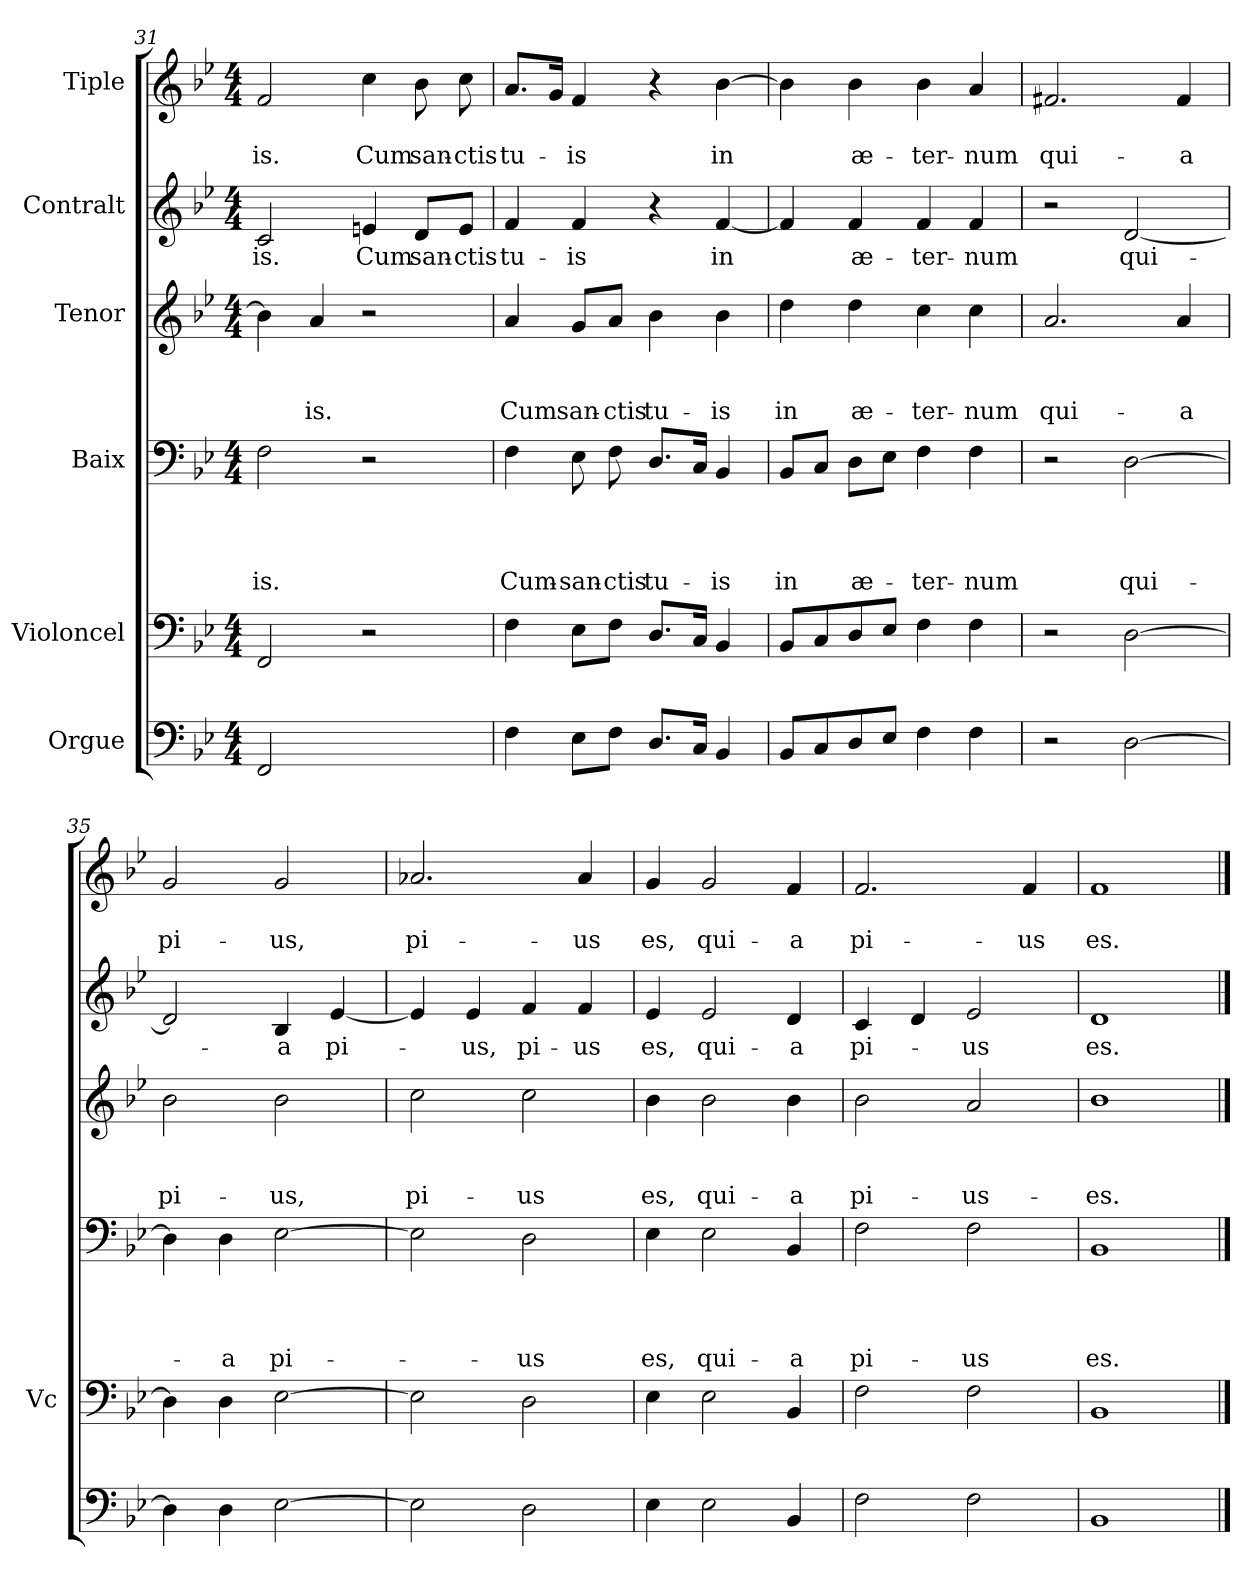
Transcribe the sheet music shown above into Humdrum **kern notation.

**kern	**kern	**kern	**text	**text	**text	**text	**kern	**text	**text	**text	**kern	**text	**kern	**text	**text
*part6	*part5	*part4	*part4	*part4	*part4	*part4	*part3	*part3	*part3	*part3	*part2	*part2	*part1	*part1	*part1
*staff6	*staff5	*staff4	*staff4	*staff4	*staff4	*staff4	*staff3	*staff3	*staff3	*staff3	*staff2	*staff2	*staff1	*staff1	*staff1
*I"Orgue	*I"Violoncel	*I"Baix	*	*	*	*	*I"Tenor	*	*	*	*I"Contralt	*	*I"Tiple	*	*
*	*I'Vc	*	*	*	*	*	*	*	*	*	*	*	*	*	*
*clefF4	*clefF4	*clefF4	*	*	*	*	*clefG2	*	*	*	*clefG2	*	*clefG2	*	*
*k[b-e-]	*k[b-e-]	*k[b-e-]	*	*	*	*	*k[b-e-]	*	*	*	*k[b-e-]	*	*k[b-e-]	*	*
*B-:	*B-:	*B-:	*	*	*	*	*B-:	*	*	*	*B-:	*	*B-:	*	*
*M4/4	*M4/4	*M4/4	*	*	*	*	*M4/4	*	*	*	*M4/4	*	*M4/4	*	*
=31	=31	=31	=31	=31	=31	=31	=31	=31	=31	=31	=31	=31	=31	=31	=31
!	!	!	!	!	!	!LO:LY:b	!	!	!	!	!	!LO:LY:b	!	!	!LO:LY:b
2FF/	2FF/	2F\	.	.	.	is.	4b-\]	.	.	.	2c/	-is.	2f/	.	is.
!	!	!	!	!	!	!	!	!	!	!LO:LY:b	!	!	!	!	!
.	.	.	.	.	.	.	4a/	.	.	is.	.	.	.	.	.
!	!	!	!	!	!	!	!	!	!	!	!	!LO:LY:b	!	!	!LO:LY:b
2ryy	2r	2r	.	.	.	.	2r	.	.	.	4en/	Cum	4cc\	.	Cum
!	!	!	!	!	!	!	!	!	!	!	!	!LO:LY:b	!	!	!LO:LY:b
.	.	.	.	.	.	.	.	.	.	.	8d/L	san-	8b-\	.	san-
!	!	!	!	!	!	!	!	!	!	!	!	!LO:LY:b	!	!	!LO:LY:b
.	.	.	.	.	.	.	.	.	.	.	8e/J	-ctis	8cc\	.	-ctis
=32	=32	=32	=32	=32	=32	=32	=32	=32	=32	=32	=32	=32	=32	=32	=32
!	!	!	!	!	!	!LO:LY:b	!	!	!	!LO:LY:b	!	!LO:LY:b	!	!	!LO:LY:b
4F\	4F\	4F\	.	.	.	Cum-	4a/	.	.	Cum	4f/	tu-	8.a/L	.	tu-
.	.	.	.	.	.	.	.	.	.	.	.	.	16g/Jk	.	.
!	!	!	!	!	!	!LO:LY:b	!	!	!	!LO:LY:b	!	!LO:LY:b	!	!	!LO:LY:b
8E-\L	8E-\L	8E-\	.	.	.	-san-	8g/L	.	.	san-	4f/	-is	4f/	.	-is
!	!	!	!	!	!	!LO:LY:b	!	!	!	!LO:LY:b	!	!	!	!	!
8F\J	8F\J	8F\	.	.	.	-ctis	8a/J	.	.	-ctis	.	.	.	.	.
!	!	!	!	!	!	!LO:LY:b	!	!	!	!LO:LY:b	!	!	!	!	!
8.D/L	8.D/L	8.D/L	.	.	.	tu-	4b-\	.	.	tu-	4r	.	4r	.	.
16C/Jk	16C/Jk	16C/Jk	.	.	.	.	.	.	.	.	.	.	.	.	.
!	!	!	!	!	!	!LO:LY:b	!	!	!	!LO:LY:b	!	!LO:LY:b	!	!	!LO:LY:b
4BB-/	4BB-/	4BB-/	.	.	.	-is	4b-\	.	.	-is	[<4f/	in	[>4b-\	.	in
=33	=33	=33	=33	=33	=33	=33	=33	=33	=33	=33	=33	=33	=33	=33	=33
!	!	!	!	!	!	!LO:LY:b	!	!	!	!LO:LY:b	!	!	!	!	!
8BB-/L	8BB-/L	8BB-/L	.	.	.	in	4dd\	.	.	in	4f/]	.	4b-\]	.	.
8C/	8C/	8C/J	.	.	.	.	.	.	.	.	.	.	.	.	.
!	!	!	!	!	!	!LO:LY:b	!	!	!	!LO:LY:b	!	!LO:LY:b	!	!	!LO:LY:b
8D/	8D/	8D\L	.	.	.	æ-	4dd\	.	.	æ-	4f/	æ-	4b-\	.	æ-
8E-/J	8E-/J	8E-\J	.	.	.	.	.	.	.	.	.	.	.	.	.
!	!	!	!	!	!	!LO:LY:b	!	!	!	!LO:LY:b	!	!LO:LY:b	!	!	!LO:LY:b
4F\	4F\	4F\	.	.	.	-ter-	4cc\	.	.	-ter-	4f/	-ter-	4b-\	.	-ter-
!	!	!	!	!	!	!LO:LY:b	!	!	!	!LO:LY:b	!	!LO:LY:b	!	!	!LO:LY:b
4F\	4F\	4F\	.	.	.	-num	4cc\	.	.	-num	4f/	-num	4a/	.	-num
=34	=34	=34	=34	=34	=34	=34	=34	=34	=34	=34	=34	=34	=34	=34	=34
!	!	!	!	!	!	!	!	!	!	!LO:LY:b	!	!	!	!	!LO:LY:b
2r	2r	2r	.	.	.	.	2.a/	.	.	qui-	2r	.	2.f#X/	.	qui-
!	!	!	!	!	!	!LO:LY:b	!	!	!	!	!	!LO:LY:b	!	!	!
[>2D\	[>2D\	[>2D\	.	.	.	qui-	.	.	.	.	[<2d/	qui-	.	.	.
!	!	!	!	!	!	!	!	!	!	!LO:LY:b	!	!	!	!	!LO:LY:b
.	.	.	.	.	.	.	4a/	.	.	-a	.	.	4f#/	.	-a
!!LO:PB:g=z
=35	=35	=35	=35	=35	=35	=35	=35	=35	=35	=35	=35	=35	=35	=35	=35
!	!	!	!	!	!	!	!	!	!	!LO:LY:b	!	!	!	!	!LO:LY:b
4D\]	4D\]	4D\]	.	.	.	.	2b-\	.	.	pi-	2d/]	.	2g/	.	pi-
!	!	!	!	!	!	!LO:LY:b	!	!	!	!	!	!	!	!	!
4D\	4D\	4D\	.	.	.	-a	.	.	.	.	.	.	.	.	.
!	!	!	!	!	!	!LO:LY:b	!	!	!	!LO:LY:b	!	!LO:LY:b	!	!	!LO:LY:b
[>2E-\	[>2E-\	[>2E-\	.	.	.	pi-	2b-\	.	.	-us,	4B-/	-a	2g/	.	-us,
!	!	!	!	!	!	!	!	!	!	!	!	!LO:LY:b	!	!	!
.	.	.	.	.	.	.	.	.	.	.	[<4e-/	pi-	.	.	.
=36	=36	=36	=36	=36	=36	=36	=36	=36	=36	=36	=36	=36	=36	=36	=36
!	!	!	!	!	!	!	!	!	!	!LO:LY:b	!	!	!	!	!LO:LY:b
2E-\]	2E-\]	2E-\]	.	.	.	.	2cc\	.	.	pi-	4e-/]	.	2.a-X/	.	pi-
!	!	!	!	!	!	!	!	!	!	!	!	!LO:LY:b	!	!	!
.	.	.	.	.	.	.	.	.	.	.	4e-/	-us,	.	.	.
!	!	!	!	!	!	!LO:LY:b	!	!	!	!LO:LY:b	!	!LO:LY:b	!	!	!
2D\	2D\	2D\	.	.	.	-us	2cc\	.	.	-us	4f/	pi-	.	.	.
!	!	!	!	!	!	!	!	!	!	!	!	!LO:LY:b	!	!	!LO:LY:b
.	.	.	.	.	.	.	.	.	.	.	4f/	-us	4a-/	.	-us
=37	=37	=37	=37	=37	=37	=37	=37	=37	=37	=37	=37	=37	=37	=37	=37
!	!	!	!	!	!	!LO:LY:b	!	!	!	!LO:LY:b	!	!LO:LY:b	!	!	!LO:LY:b
4E-\	4E-\	4E-\	.	.	.	es,	4b-\	.	.	es,	4e-/	es,	4g/	.	es,
!	!	!	!	!	!	!LO:LY:b	!	!	!	!LO:LY:b	!	!LO:LY:b	!	!	!LO:LY:b
2E-\	2E-\	2E-\	.	.	.	qui-	2b-\	.	.	qui-	2e-/	qui-	2g/	.	qui-
!	!	!	!	!	!	!LO:LY:b	!	!	!	!LO:LY:b	!	!LO:LY:b	!	!	!LO:LY:b
4BB-/	4BB-/	4BB-/	.	.	.	-a	4b-\	.	.	-a	4d/	-a	4f/	.	-a
=38	=38	=38	=38	=38	=38	=38	=38	=38	=38	=38	=38	=38	=38	=38	=38
!	!	!	!	!	!	!LO:LY:b	!	!	!	!LO:LY:b	!	!LO:LY:b	!	!	!LO:LY:b
2F\	2F\	2F\	.	.	.	pi-	2b-\	.	.	pi-	4c/	pi-	2.f/	.	pi-
.	.	.	.	.	.	.	.	.	.	.	4d/	.	.	.	.
!	!	!	!	!	!	!LO:LY:b	!	!	!	!LO:LY:b	!	!LO:LY:b	!	!	!
2F\	2F\	2F\	.	.	.	-us	2a/	.	.	-us-	2e-/	-us	.	.	.
!	!	!	!	!	!	!	!	!	!	!	!	!	!	!	!LO:LY:b
.	.	.	.	.	.	.	.	.	.	.	.	.	4f/	.	-us
=39	=39	=39	=39	=39	=39	=39	=39	=39	=39	=39	=39	=39	=39	=39	=39
!	!	!	!	!	!	!LO:LY:b	!	!	!	!LO:LY:b	!	!LO:LY:b	!	!	!LO:LY:b
1BB-	1BB-	1BB-	.	.	.	es.	1b-	.	.	-es.	1d	es.	1f	.	es.
==	==	==	==	==	==	==	==	==	==	==	==	==	==	==	==
*-	*-	*-	*-	*-	*-	*-	*-	*-	*-	*-	*-	*-	*-	*-	*-
